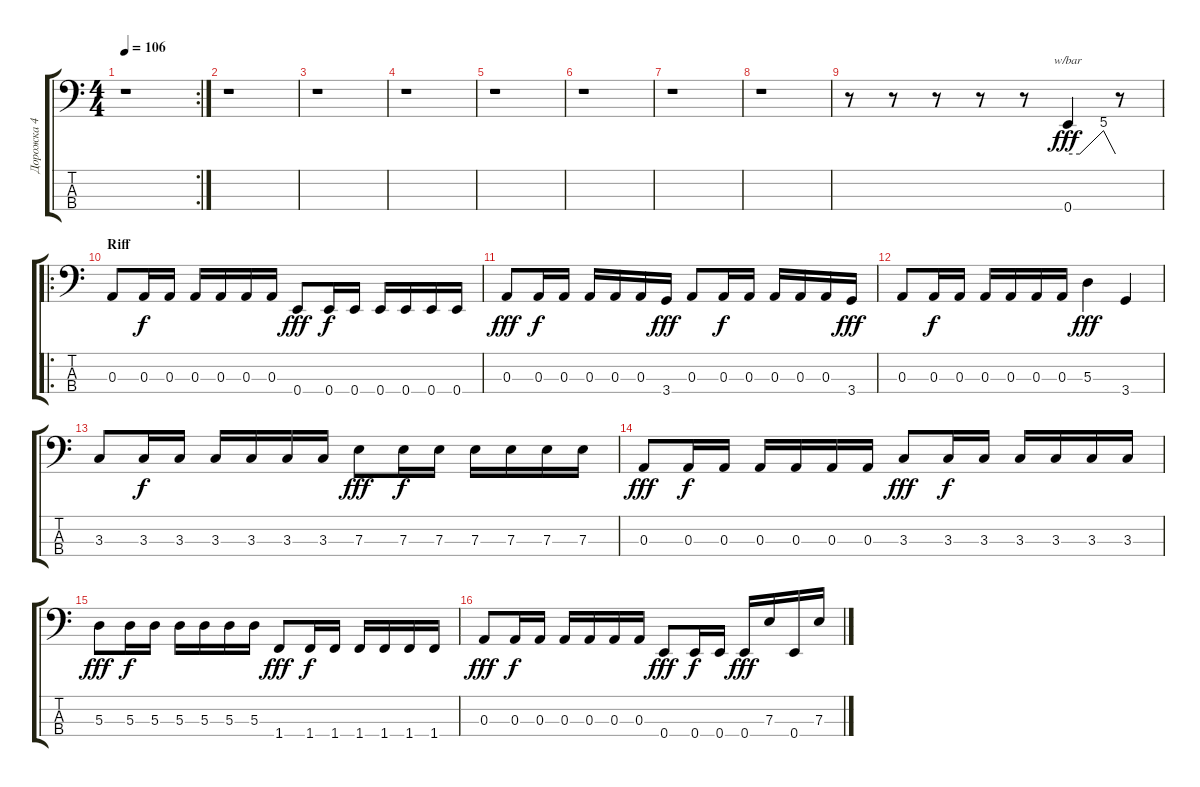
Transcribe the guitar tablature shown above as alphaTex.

\track ("Дорожка 4" "Дорожка 4") {instrument slapbass1}
\staff {score tabs}
\tuning (G2 D2 A1 E1) {hide}
\rc 2
\ts (4 4)
\tempo 106
\clef f4
\ks c
r.1{dy fff instrument slapbass1} |
r.1 |
r.1 |
r.1 |
r.1 |
r.1 |
r.1 |
r.1 |
r.8 r.8 r.8 r.8 r.8 0.4.4{tbe (custom default 0 0 15 0 45 20 60 0)} r.8 |
\ro
\section ("" "Riff")
0.3.8 0.3.16{dy f} 0.3.16 0.3.16 0.3.16 0.3.16 0.3.16 0.4.8{dy fff} 0.4.16{dy f} 0.4.16 0.4.16 0.4.16 0.4.16 0.4.16 |
0.3.8{dy fff} 0.3.16{dy f} 0.3.16 0.3.16 0.3.16 0.3.16 3.4.16{dy fff} 0.3.8 0.3.16{dy f} 0.3.16 0.3.16 0.3.16 0.3.16 3.4.16{dy fff} |
0.3.8 0.3.16{dy f} 0.3.16 0.3.16 0.3.16 0.3.16 0.3.16 5.3.4{dy fff} 3.4.4 |
3.3.8 3.3.16{dy f} 3.3.16 3.3.16 3.3.16 3.3.16 3.3.16 7.3.8{dy fff} 7.3.16{dy f} 7.3.16 7.3.16 7.3.16 7.3.16 7.3.16 |
0.3.8{dy fff} 0.3.16{dy f} 0.3.16 0.3.16 0.3.16 0.3.16 0.3.16 3.3.8{dy fff} 3.3.16{dy f} 3.3.16 3.3.16 3.3.16 3.3.16 3.3.16 |
5.3.8{dy fff} 5.3.16{dy f} 5.3.16 5.3.16 5.3.16 5.3.16 5.3.16 1.4.8{dy fff} 1.4.16{dy f} 1.4.16 1.4.16 1.4.16 1.4.16 1.4.16 |
0.3.8{dy fff} 0.3.16{dy f} 0.3.16 0.3.16 0.3.16 0.3.16 0.3.16 0.4.8{dy fff} 0.4.16{dy f} 0.4.16 0.4.16{dy fff} 7.3.16 0.4.16 7.3.16
